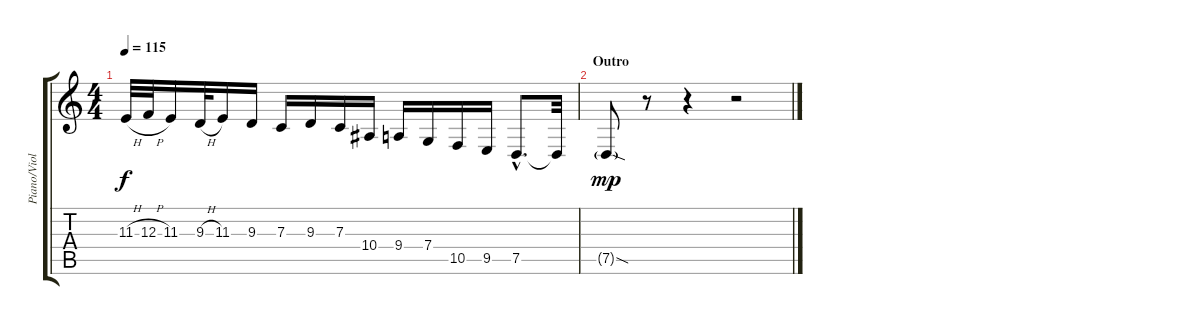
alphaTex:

\track ("Piano/Violin/Final Solo" "Piano/Viol") {instrument acousticgrandpiano}
\staff {score tabs}
\tuning (D4 A3 F3 C3 G2 C2) {hide}
\ts (4 4)
\tempo 115
\clef g2
\ks c
11.3{h}.32{dy f} 12.3{h}.32 11.3.16 9.3{h}.32 11.3.16 9.3.16 7.3.16 9.3.16 7.3.16 10.4.16 9.4.16 7.4.16 10.5.16 9.5.16 7.5{hac}.8{d} 7.5{t}.32 |
\section ("" "Outro")
7.5{sod g}.8{dy mp} r.8 r.4 r.2
